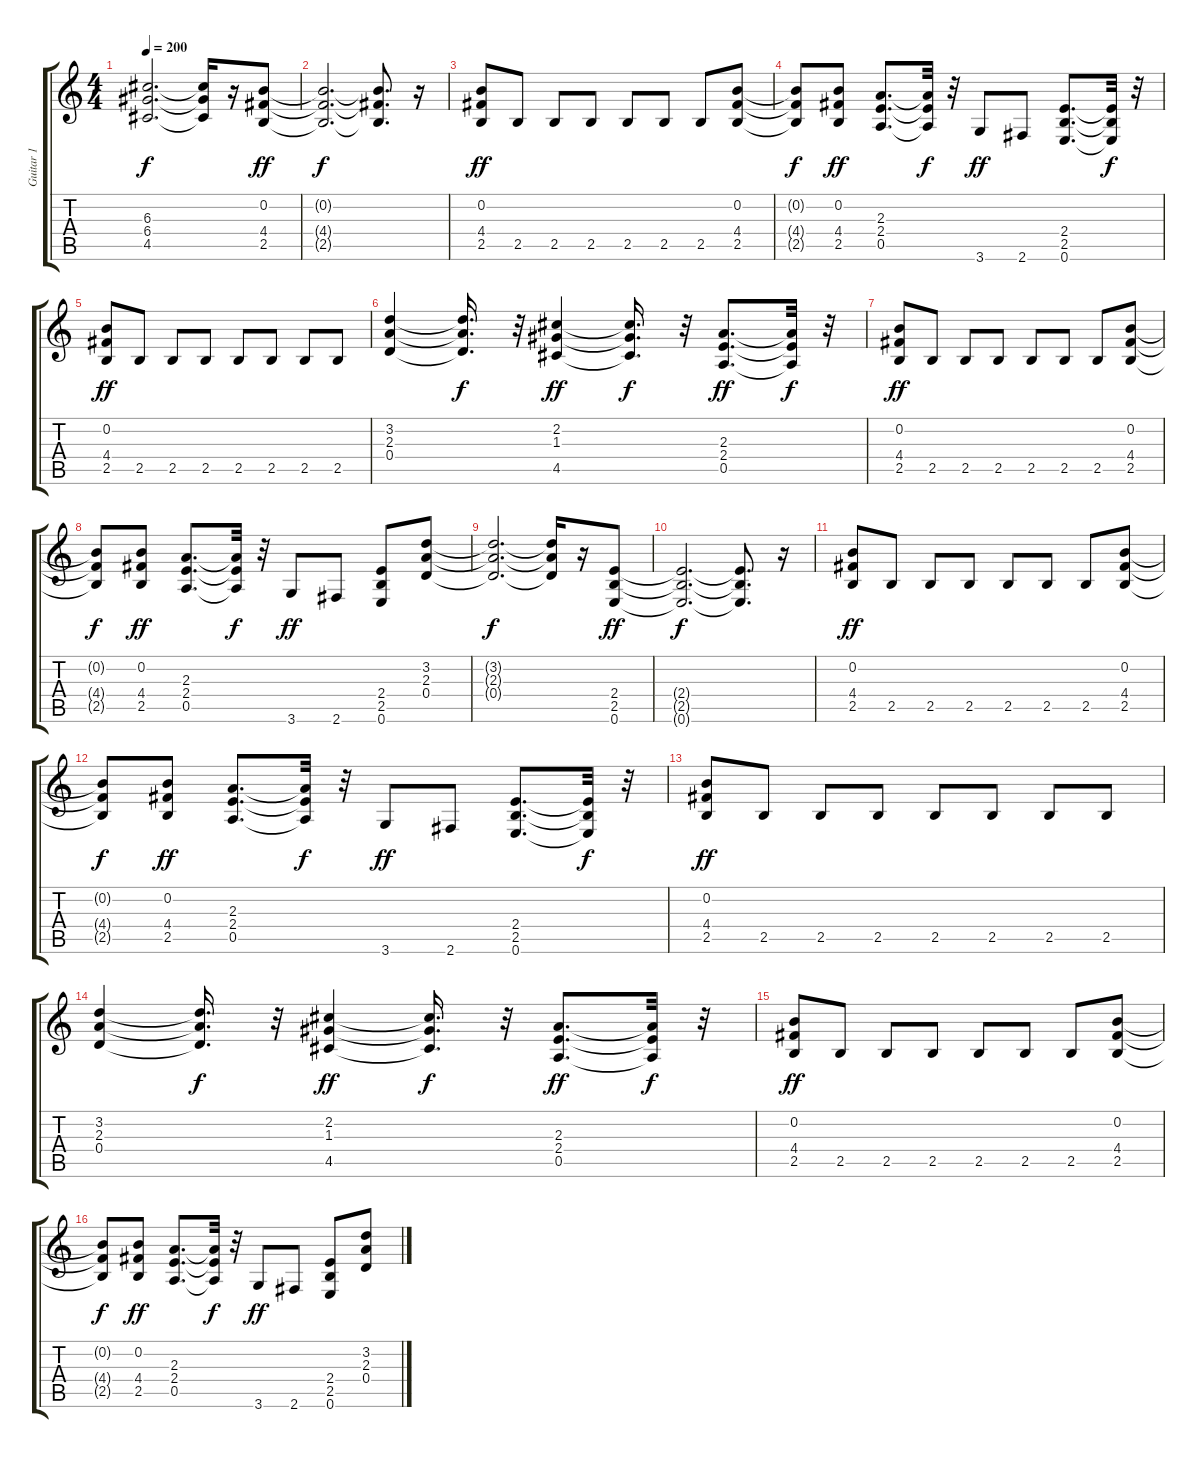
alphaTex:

\track ("Guitar 1" "Guitar 1") {instrument distortionguitar}
\staff {score tabs}
\tuning (E4 B3 G3 D3 A2 E2) {hide}
\ts (4 4)
\tempo 200
\clef g2
\ks c
(6.3{t} 6.4{t} 4.5{t}).2{d dy f} (6.3{t} 6.4{t} 4.5{t}).16 r.16 (0.2 4.4 2.5).8{dy ff} |
(0.2{t} 4.4{t} 2.5{t}).2{d dy f} (0.2{t} 4.4{t} 2.5{t}).8{d} r.16 |
(0.2 4.4 2.5).8{dy ff} 2.5.8 2.5.8 2.5.8 2.5.8 2.5.8 2.5.8 (0.2 4.4 2.5).8 |
(0.2{t} 4.4{t} 2.5{t}).8{dy f} (0.2 4.4 2.5).8{dy ff} (2.3 2.4 0.5).8{d} (2.3{t} 2.4{t} 0.5{t}).32{dy f} r.32 3.6.8{dy ff} 2.6.8 (2.4 2.5 0.6).8{d} (2.4{t} 2.5{t} 0.6{t}).32{dy f} r.32 |
(0.2 4.4 2.5).8{dy ff} 2.5.8 2.5.8 2.5.8 2.5.8 2.5.8 2.5.8 2.5.8 |
(3.2 2.3 0.4).4 (3.2{t} 2.3{t} 0.4{t}).16{d dy f} r.32 (2.2 1.3 4.5).4{dy ff} (2.2{t} 1.3{t} 4.5{t}).16{d dy f} r.32 (2.3 2.4 0.5).8{d dy ff} (2.3{t} 2.4{t} 0.5{t}).32{dy f} r.32 |
(0.2 4.4 2.5).8{dy ff} 2.5.8 2.5.8 2.5.8 2.5.8 2.5.8 2.5.8 (0.2 4.4 2.5).8 |
(0.2{t} 4.4{t} 2.5{t}).8{dy f} (0.2 4.4 2.5).8{dy ff} (2.3 2.4 0.5).8{d} (2.3{t} 2.4{t} 0.5{t}).32{dy f} r.32 3.6.8{dy ff} 2.6.8 (2.4 2.5 0.6).8 (3.2 2.3 0.4).8 |
(3.2{t} 2.3{t} 0.4{t}).2{d dy f} (3.2{t} 2.3{t} 0.4{t}).16 r.16 (2.4 2.5 0.6).8{dy ff} |
(2.4{t} 2.5{t} 0.6{t}).2{d dy f} (2.4{t} 2.5{t} 0.6{t}).8{d} r.16 |
(0.2 4.4 2.5).8{dy ff} 2.5.8 2.5.8 2.5.8 2.5.8 2.5.8 2.5.8 (0.2 4.4 2.5).8 |
(0.2{t} 4.4{t} 2.5{t}).8{dy f} (0.2 4.4 2.5).8{dy ff} (2.3 2.4 0.5).8{d} (2.3{t} 2.4{t} 0.5{t}).32{dy f} r.32 3.6.8{dy ff} 2.6.8 (2.4 2.5 0.6).8{d} (2.4{t} 2.5{t} 0.6{t}).32{dy f} r.32 |
(0.2 4.4 2.5).8{dy ff} 2.5.8 2.5.8 2.5.8 2.5.8 2.5.8 2.5.8 2.5.8 |
(3.2 2.3 0.4).4 (3.2{t} 2.3{t} 0.4{t}).16{d dy f} r.32 (2.2 1.3 4.5).4{dy ff} (2.2{t} 1.3{t} 4.5{t}).16{d dy f} r.32 (2.3 2.4 0.5).8{d dy ff} (2.3{t} 2.4{t} 0.5{t}).32{dy f} r.32 |
(0.2 4.4 2.5).8{dy ff} 2.5.8 2.5.8 2.5.8 2.5.8 2.5.8 2.5.8 (0.2 4.4 2.5).8 |
(0.2{t} 4.4{t} 2.5{t}).8{dy f} (0.2 4.4 2.5).8{dy ff} (2.3 2.4 0.5).8{d} (2.3{t} 2.4{t} 0.5{t}).32{dy f} r.32 3.6.8{dy ff} 2.6.8 (2.4 2.5 0.6).8 (3.2 2.3 0.4).8
